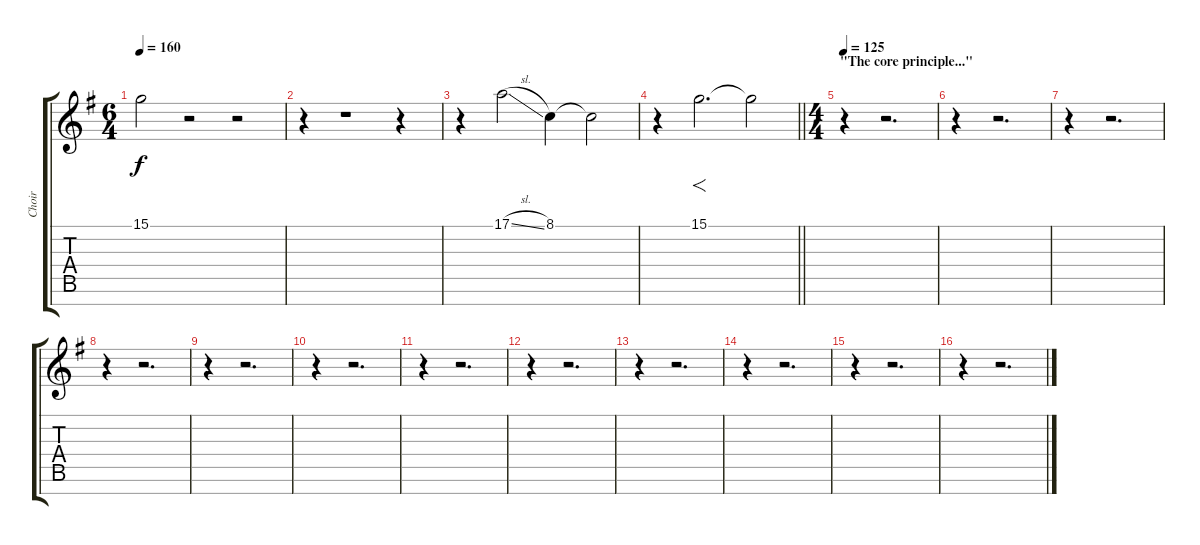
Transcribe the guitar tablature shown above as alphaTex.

\track ("Choir" "Choir") {instrument choiraahs}
\staff {score tabs}
\tuning (E4 B3 G3 D3 A2 E2 B1) {hide}
\ts (6 4)
\tempo 160
\clef g2
\ks g
15.1{t}.2{dy f volume 1} r.2 r.2 |
r.4 r.1 r.4 |
r.4{volume 6} 17.1{sl}.2 8.1.4{volume 4} 8.1{t}.2{volume 1} |
\barLineRight lightlight
r.4{volume 6} 15.1.2{f d} 15.1{t}.2 |
\ts (4 4)
\section ("" "\"The core principle...\"")
\tempo 125
r.4 r.2{d} |
r.4 r.2{d} |
r.4 r.2{d} |
r.4 r.2{d} |
r.4 r.2{d} |
r.4 r.2{d} |
r.4 r.2{d} |
r.4 r.2{d} |
r.4 r.2{d} |
r.4 r.2{d} |
r.4 r.2{d} |
r.4 r.2{d}
